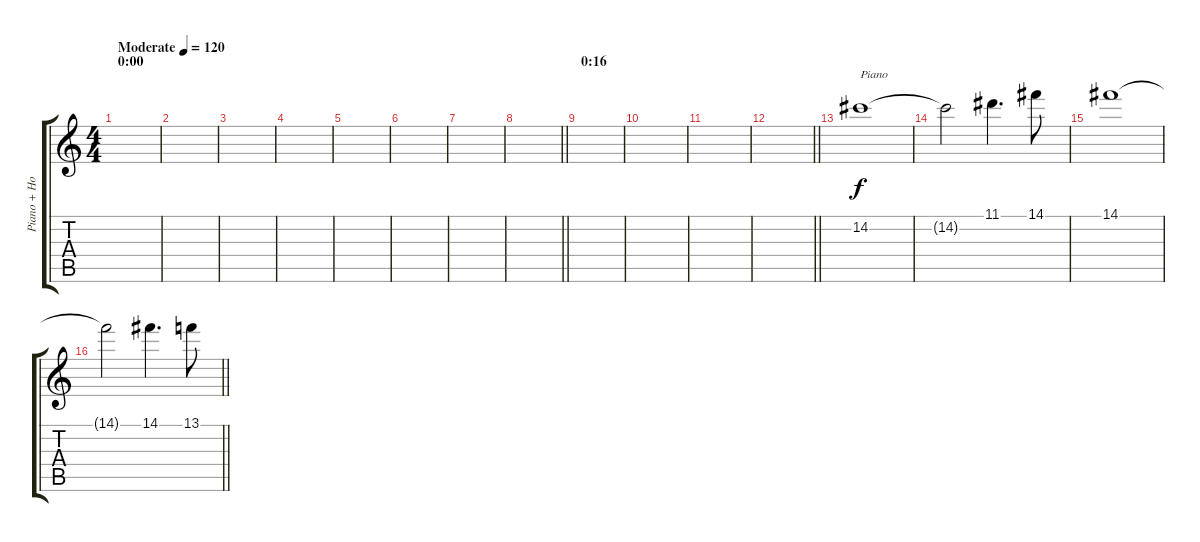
\track ("Piano + Horn" "Piano + Ho") {instrument acousticgrandpiano}
\staff {score tabs}
\tuning (E5 B4 G4 D4 A3 E3) {hide}
\ts (4 4)
\section ("" "0:00")
\tempo (120 "Moderate")
\clef g2
\ks c
|
|
|
|
|
|
|
\barLineRight lightlight
|
\section ("" "0:16")
|
|
|
\barLineRight lightlight
|
14.2.1{txt "Piano" instrument acousticgrandpiano} |
14.2{t}.2 11.1.4{d} 14.1.8 |
14.1.1 |
\barLineRight lightlight
14.1{t}.2 14.1.4{d} 13.1.8
